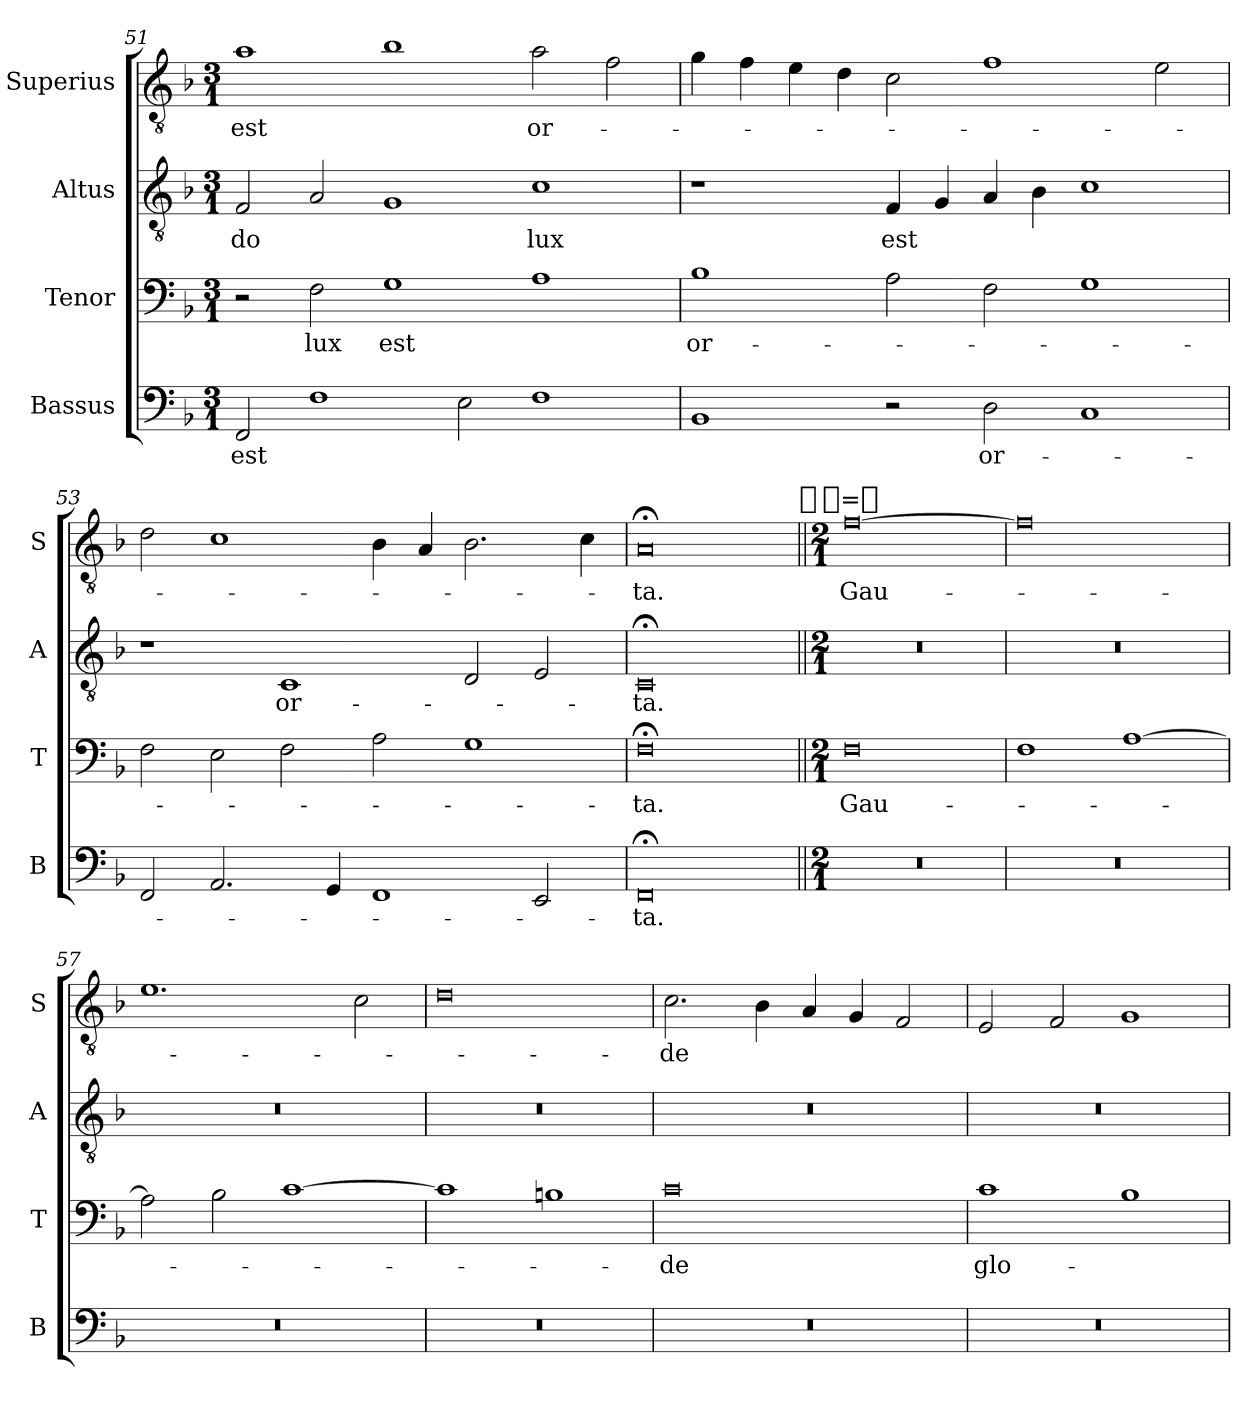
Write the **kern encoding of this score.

**kern	**text	**kern	**text	**kern	**text	**kern	**text
*part4	*part4	*part3	*part3	*part2	*part2	*part1	*part1
*staff4	*staff4	*staff3	*staff3	*staff2	*staff2	*staff1	*staff1
*I"Bassus	*	*I"Tenor	*	*I"Altus	*	*I"Superius	*
*I'B	*	*I'T	*	*I'A	*	*I'S	*
*clefF4	*	*clefF4	*	*clefGv2	*	*clefGv2	*
*k[b-]	*	*k[b-]	*	*k[b-]	*	*k[b-]	*
*d:	*	*d:	*	*d:	*	*d:	*
*M3/1	*	*M3/1	*	*M3/1	*	*M3/1	*
=51	=51	=51	=51	=51	=51	=51	=51
!	!	!	!	!	!LO:LY:i	!	!
2FF	est	2r	.	2F	-do	1a	est
1F	.	2F	lux	2A	.	.	.
.	.	1G	est	1G	.	1b-	.
2E	.	.	.	.	.	.	.
1F	.	1A	.	1c	lux	2a	or-
.	.	.	.	.	.	2f	.
=52	=52	=52	=52	=52	=52	=52	=52
1BB-	.	1B-	or-	1r	.	4g	.
.	.	.	.	.	.	4f	.
.	.	.	.	.	.	4e	.
.	.	.	.	.	.	4d	.
2r	.	2A	.	4F	est	2c	.
.	.	.	.	4G	.	.	.
2D	or-	2F	.	4A	.	1f	.
.	.	.	.	4B-	.	.	.
1C	.	1G	.	1c	.	.	.
.	.	.	.	.	.	2e	.
=53	=53	=53	=53	=53	=53	=53	=53
2FF	.	2F	.	1r	.	2d	.
2.AA	.	2E	.	.	.	1c	.
.	.	2F	.	1C	or-	.	.
4GG	.	.	.	.	.	.	.
1FF	.	2A	.	.	.	4B-	.
.	.	.	.	.	.	4A	.
.	.	1G	.	2D	.	2.B-	.
2EE	.	.	.	2E	.	.	.
.	.	.	.	.	.	4c	.
=54	=54	=54	=54	=54	=54	=54	=54
0FF;<	-ta.	0F;<	-ta.	0C;<	-ta.	0A;<	-ta.
!	!	!	!	!	!	!LO:TX:a:t=[whole-dot]=[whole]	!
=55||	=55||	=55||	=55||	=55||	=55||	=55||	=55||
*M2/1	*	*M2/1	*	*M2/1	*	*M2/1	*
0r	.	0F	Gau-	0r	.	[0f	Gau-
=56	=56	=56	=56	=56	=56	=56	=56
0r	.	1F	.	0r	.	0f]	.
.	.	[1A	.	.	.	.	.
=57	=57	=57	=57	=57	=57	=57	=57
0r	.	2A]	.	0r	.	1.e	.
.	.	2B-	.	.	.	.	.
.	.	[1c	.	.	.	.	.
.	.	.	.	.	.	2c	.
=58	=58	=58	=58	=58	=58	=58	=58
0r	.	1c]	.	0r	.	0d	.
.	.	1Bni	.	.	.	.	.
=59	=59	=59	=59	=59	=59	=59	=59
0r	.	0c	-de	0r	.	2.c	-de
.	.	.	.	.	.	4B-	.
.	.	.	.	.	.	4A	.
.	.	.	.	.	.	4G	.
.	.	.	.	.	.	2F	.
=60	=60	=60	=60	=60	=60	=60	=60
0r	.	1c	glo-	0r	.	2E	.
.	.	.	.	.	.	2F	.
.	.	1B-	.	.	.	1G	.
=	=	=	=	=	=	=	=
*-	*-	*-	*-	*-	*-	*-	*-
